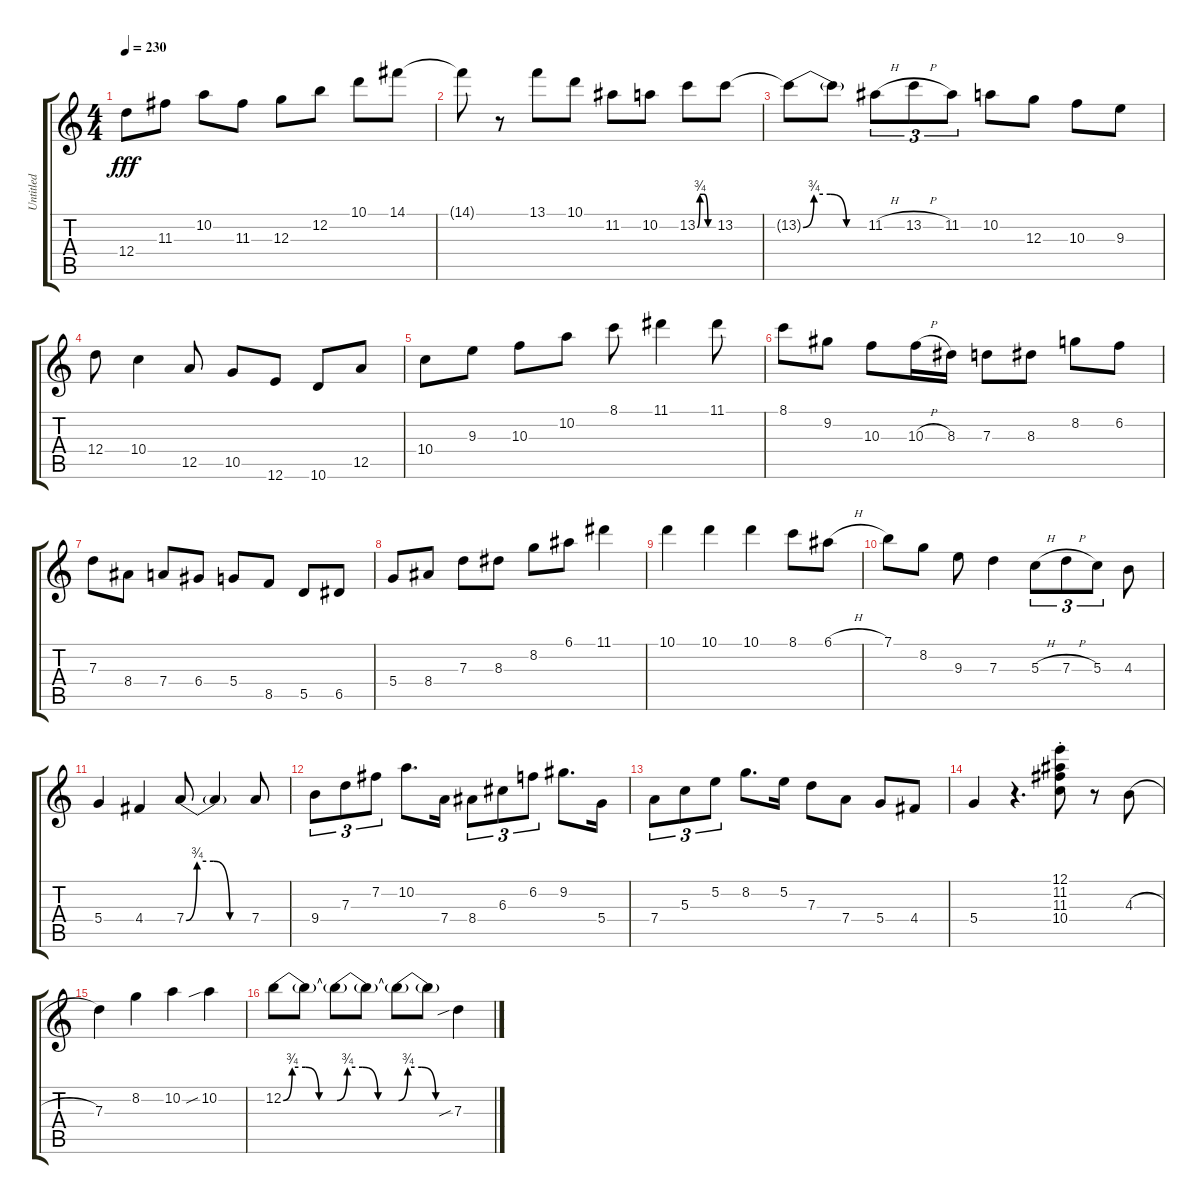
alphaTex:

\track ("Untitled" "Untitled") {instrument acousticguitarsteel}
\staff {score tabs}
\tuning (E4 B3 G3 D3 A2 E2) {hide}
\ts (4 4)
\tempo 230
\clef g2
\ks c
12.4.8{dy fff} 11.3.8 10.2.8 11.3.8 12.3.8 12.2.8 10.1.8 14.1.8 |
14.1{t}.8 r.8 13.1.8 10.1.8 11.2.8 10.2.8 13.2{be (custom 0 0 10 3 25 3 40 0 60 0)}.8 13.2.8 |
13.2{be (custom 0 0 10 3 25 3 40 0 60 0) t}.8 13.2{t}.8 11.2{h}.8{tu (3 2)} 13.2{h}.8{tu (3 2)} 11.2.8{tu (3 2)} 10.2.8 12.3.8 10.3.8 9.3.8 |
12.4.8 10.4.4 12.5.8 10.5.8 12.6.8 10.6.8 12.5.8 |
10.4.8 9.3.8 10.3.8 10.2.8 8.1.8 11.1.4 11.1.8 |
8.1.8 9.2.8 10.3.8 10.3{h}.16 8.3.16 7.3.8 8.3.8 8.2.8 6.2.8 |
7.3.8 8.4.8 7.4.8 6.4.8 5.4.8 8.5.8 5.5.8 6.5.8 |
5.4.8 8.4.8 7.3.8 8.3.8 8.2.8 6.1.8 11.1.4 |
10.1.4 10.1.4 10.1.4 8.1.8 6.1{h}.8 |
7.1.8 8.2.8 9.3.8 7.3.4 5.3{h}.8{tu (3 2)} 7.3{h}.8{tu (3 2)} 5.3.8{tu (3 2)} 4.3.8 |
5.4.4 4.4.4 7.4{be (custom 0 0 10 3 25 3 40 0 60 0)}.8 7.4{t}.4 7.4.8 |
9.4.8{tu (3 2)} 7.3.8{tu (3 2)} 7.2.8{tu (3 2)} 10.2.8{d} 7.4.16 8.4.8{tu (3 2)} 6.3.8{tu (3 2)} 6.2.8{tu (3 2)} 9.2.8{d} 5.4.16 |
7.4.8{tu (3 2)} 5.3.8{tu (3 2)} 5.2.8{tu (3 2)} 8.2.8{d} 5.2.16 7.3.8 7.4.8 5.4.8 4.4.8 |
5.4.4 r.4{d} (12.1{st} 11.2{st} 11.3{st} 10.4{st}).8 r.8 4.3{h}.8 |
7.3.4 8.2.4 10.2.4 10.2{sib}.4 |
12.2{be (custom 0 0 10 3 25 3 40 0 60 0)}.8 12.2{t}.8 12.2{be (custom 0 0 10 3 25 3 40 0 60 0) t}.8 12.2{t}.8 12.2{be (custom 0 0 10 3 25 3 40 0 60 0) t}.8 12.2{t}.8 7.3{sib}.4
